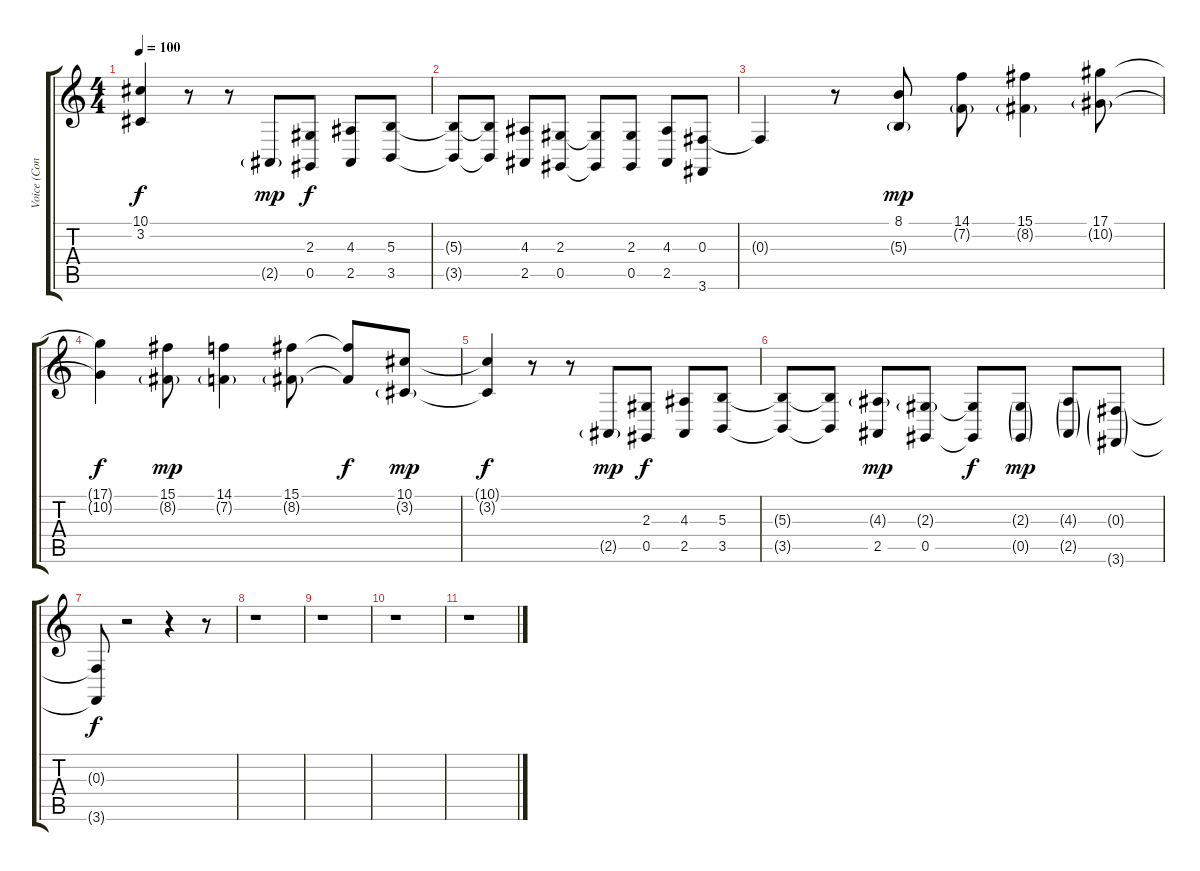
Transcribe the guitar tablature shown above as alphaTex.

\track ("Voice (Cone)" "Voice (Con") {instrument tenorsax}
\staff {score tabs}
\tuning (Eb4 Bb3 Gb3 Db3 Ab2 Eb2) {hide}
\ts (4 4)
\tempo 100
\clef g2
\ks c
(10.1{t} 3.2{t}).4{dy f} r.8 r.8 2.5{g}.8{dy mp} (2.3 0.5).8{dy f} (4.3 2.5).8 (5.3 3.5).8 |
(5.3{t} 3.5{t}).8 (5.3{t} 3.5{t}).8 (4.3 2.5).8 (2.3 0.5).8 (2.3{t} 0.5{t}).8 (2.3 0.5).8 (4.3 2.5).8 (0.3 3.6).8 |
0.3{t}.4 r.8 (8.1 5.3{g}).8{dy mp} (14.1 7.2{g}).8 (15.1 8.2{g}).4 (17.1 10.2{g}).8 |
(17.1{t} 10.2{t}).4{dy f} (15.1 8.2{g}).8{dy mp} (14.1 7.2{g}).4 (15.1 8.2{g}).8 (15.1{t} 8.2{t}).8{dy f} (10.1 3.2{g}).8{dy mp} |
(10.1{t} 3.2{t}).4{dy f} r.8 r.8 2.5{g}.8{dy mp} (2.3 0.5).8{dy f} (4.3 2.5).8 (5.3 3.5).8 |
(5.3{t} 3.5{t}).8 (5.3{t} 3.5{t}).8 (4.3{g} 2.5).8{dy mp} (2.3{g} 0.5).8 (2.3{t} 0.5{t}).8{dy f} (2.3{g} 0.5{g}).8{dy mp} (4.3{g} 2.5{g}).8 (0.3{g} 3.6{g}).8 |
(0.3{t} 3.6{t}).8{dy f} r.2 r.4 r.8 |
r.1 |
r.1 |
r.1 |
r.1
